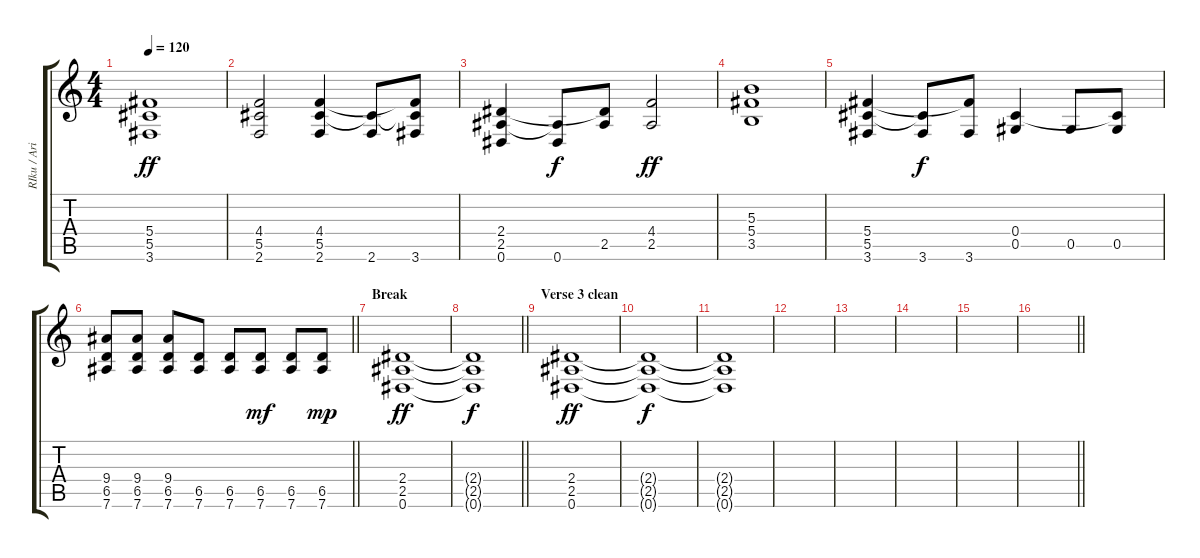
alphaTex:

\track ("RIku / Ari    Rhythm /lead" "RIku / Ari") {instrument distortionguitar}
\staff {score tabs}
\tuning (Eb4 Bb3 Gb3 Db3 Ab2 Eb2) {hide}
\ts (4 4)
\tempo 120
\clef g2
\ks c
(5.4 5.5 3.6).1{dy ff} |
(4.4 5.5 2.6).2 (4.4 5.5 2.6).4 (5.5{t} 2.6).8 (4.4{t} 5.5{t} 3.6).8 |
(2.4 2.5 0.6).4 (2.5{t} 0.6).8{dy f} (2.4{t} 2.5).8 (4.4 2.5).2{dy ff} |
(5.3 5.4 3.5).1 |
(5.4 5.5 3.6).4 (5.5{t} 3.6).8{dy f} (5.4{t} 3.6).8 (0.4 0.5).4 0.5.8 (0.4{t} 0.5).8 |
\barLineRight lightlight
(9.4 6.5 7.6).8 (9.4 6.5 7.6).8 (9.4 6.5 7.6).8 (6.5 7.6).8 (6.5 7.6).8 (6.5 7.6).8{dy mf} (6.5 7.6).8 (6.5 7.6).8{dy mp} |
\section ("" "Break")
(2.4 2.5 0.6).1{dy ff volume 8} |
\barLineRight lightlight
(2.4{t} 2.5{t} 0.6{t}).1{dy f} |
\section ("" "Verse 3 clean")
(2.4 2.5 0.6).1{dy ff volume 5} |
(2.4{t} 2.5{t} 0.6{t}).1{dy f} |
(2.4{t} 2.5{t} 0.6{t}).1 |
|
|
|
|
\barLineRight lightlight
